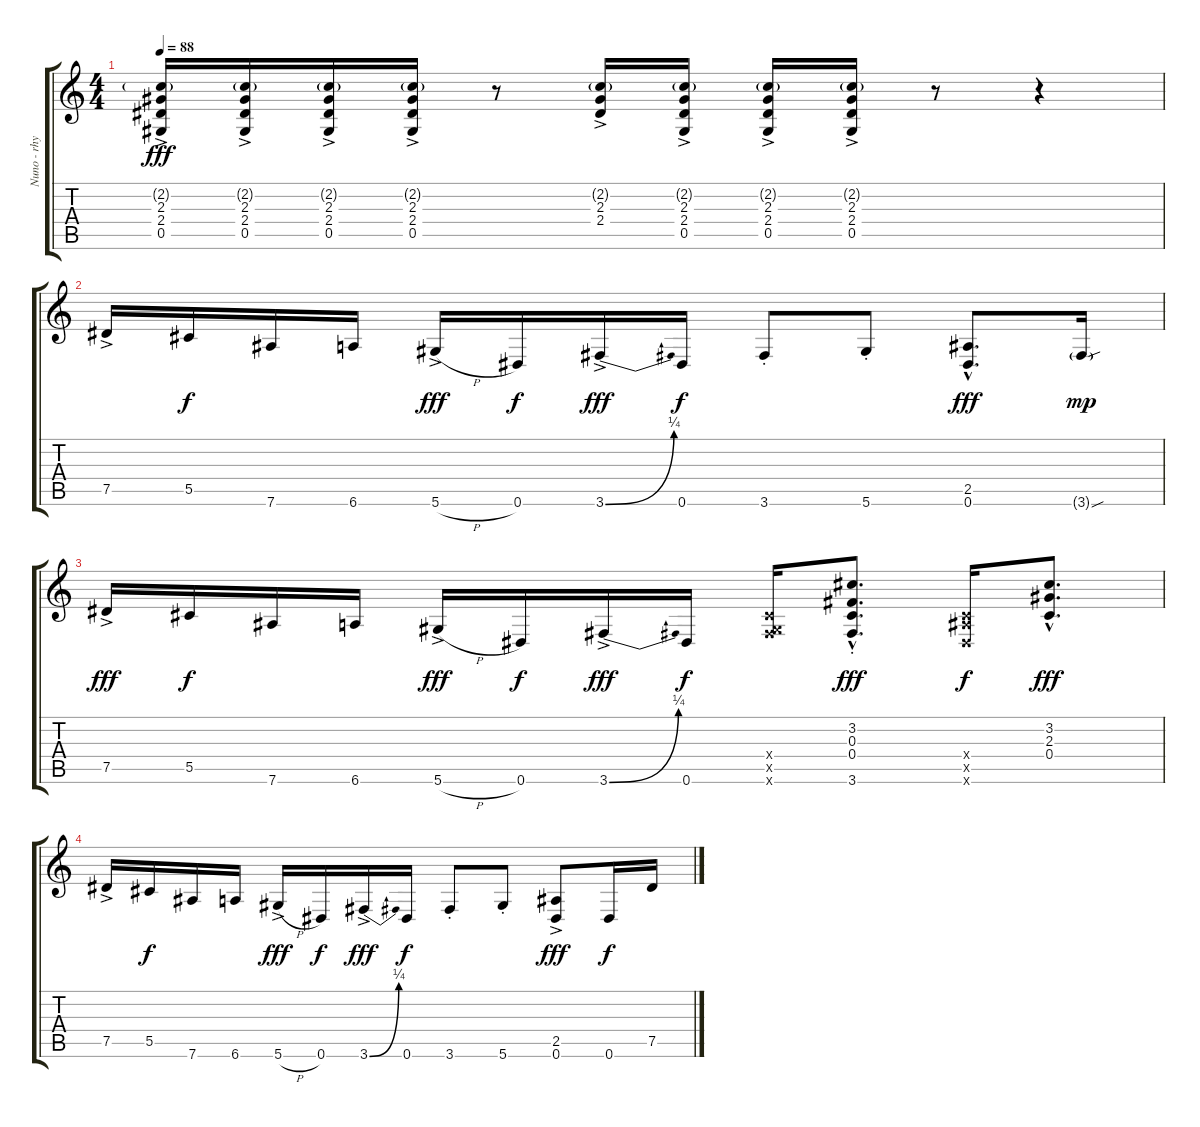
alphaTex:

\track ("Nuno - rhythm" "Nuno - rhy") {instrument distortionguitar}
\staff {score tabs}
\tuning (Eb4 Bb3 Gb3 Db3 Ab2 Eb2) {hide}
\ts (4 4)
\tempo 88
\clef g2
\ks c
(2.2{g ac} 2.3{ac} 2.4{ac} 0.5{ac}).16{dy fff instrument distortionguitar} (2.2{g ac} 2.3{ac} 2.4{ac} 0.5{ac}).16 (2.2{g ac} 2.3{ac} 2.4{ac} 0.5{ac}).16 (2.2{g ac} 2.3{ac} 2.4{ac} 0.5{ac}).16 r.8 (2.2{g ac} 2.3{ac} 2.4{ac}).16 (2.2{g ac} 2.3{ac} 2.4{ac} 0.5{ac}).16 (2.2{g ac} 2.3{ac} 2.4{ac} 0.5{ac}).16 (2.2{g ac} 2.3{ac} 2.4{ac} 0.5{ac}).16 r.8 r.4 |
7.5{ac}.16 5.5.16{dy f} 7.6.16 6.6.16 5.6{h ac}.16{dy fff} 0.6.16{dy f} 3.6{be (bend 0 0 60 1) ac}.16{dy fff} 0.6.16{dy f} 3.6{st}.8 5.6{st}.8 (2.5{hac} 0.6{hac}).8{d dy fff} 3.6{sou g}.16{dy mp} |
7.5{ac}.16{dy fff} 5.5.16{dy f} 7.6.16 6.6.16 5.6{h ac}.16{dy fff} 0.6.16{dy f} 3.6{be (bend 0 0 60 1) ac}.16{dy fff} 0.6.16{dy f} (0.4{x} 0.5{x} 3.6{x}).16 (3.2{hac} 0.3{hac} 0.4{hac} 3.6{hac st}).8{d dy fff} (0.4{x} 2.5{x} 0.6{x}).16{dy f} (3.2{hac} 2.3{hac} 0.4{hac}).8{d dy fff} |
7.5{ac}.16 5.5.16{dy f} 7.6.16 6.6.16 5.6{h ac}.16{dy fff} 0.6.16{dy f} 3.6{be (bend 0 0 60 1) ac}.16{dy fff} 0.6.16{dy f} 3.6{st}.8 5.6{st}.8 (2.5{ac} 0.6{ac}).8{dy fff} 0.6.16{dy f} 7.5.16
